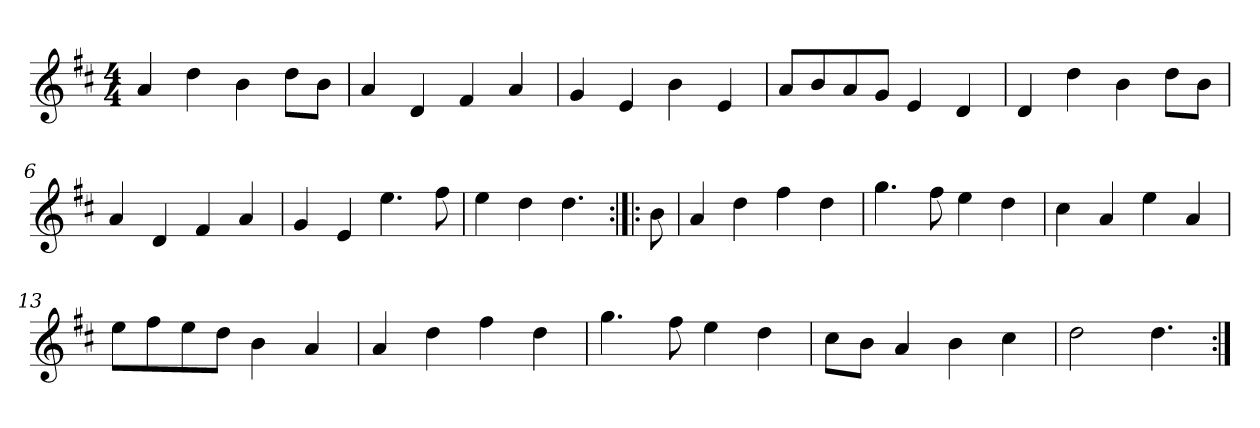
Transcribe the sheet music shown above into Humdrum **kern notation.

**kern
*part1
*staff1
*clefG2
*k[f#c#]
*D:
*M4/4
=1
4a/
4dd\
4b\
8dd\L
8b\J
=2
4a/
4d/
4f#/
4a/
=3
4g/
4e/
4b\
4e/
=4
8a/L
8b/
8a/
8g/J
4e/
4d/
=5
4d/
4dd\
4b\
8dd\L
8b\J
=6
4a/
4d/
4f#/
4a/
=7
4g/
4e/
4.ee\
8ff#\
=8
4ee\
4dd\
4.dd\
=9:|!|:
8b\
!!LO:LB:g=z
=10
4a/
4dd\
4ff#\
4dd\
=11
4.gg\
8ff#\
4ee\
4dd\
=12
4cc#\
4a/
4ee\
4a/
=13
8ee\L
8ff#\
8ee\
8dd\J
4b\
4a/
=14
4a/
4dd\
4ff#\
4dd\
=15
4.gg\
8ff#\
4ee\
4dd\
=16
8cc#\L
8b\J
4a/
4b\
4cc#\
=17
2dd\
4.dd\
=:|!
*-
